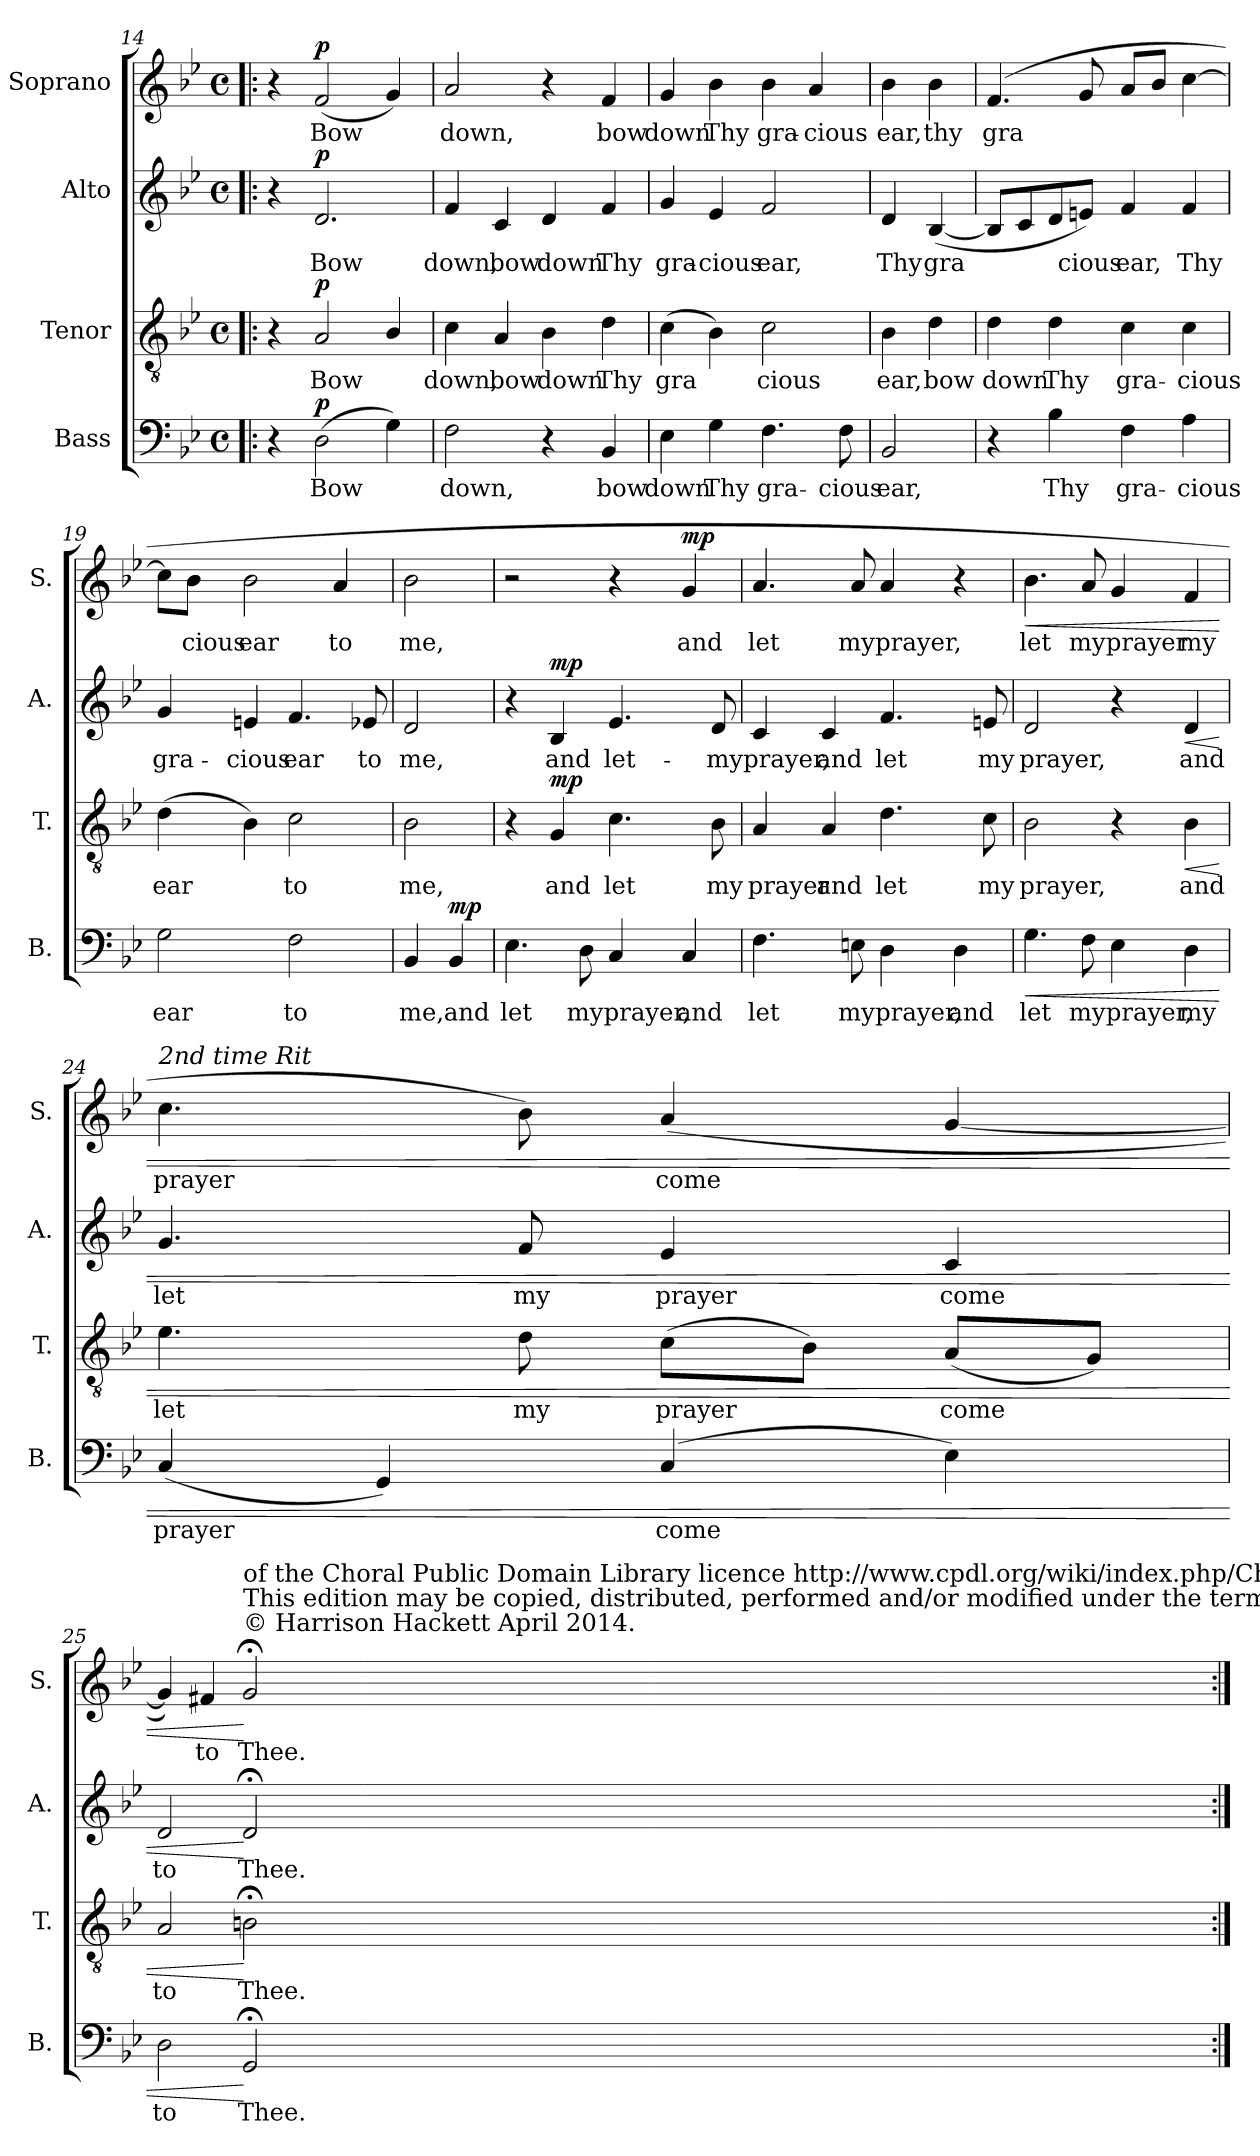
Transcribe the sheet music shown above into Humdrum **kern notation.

**kern	**text	**dynam	**kern	**text	**dynam	**kern	**text	**dynam	**kern	**text	**dynam
*part4	*part4	*part4	*part3	*part3	*part3	*part2	*part2	*part2	*part1	*part1	*part1
*staff4	*staff4	*staff4	*staff3	*staff3	*staff3	*staff2	*staff2	*staff2	*staff1	*staff1	*staff1
*I"Bass	*	*	*I"Tenor	*	*	*I"Alto	*	*	*I"Soprano	*	*
*I'B.	*	*	*I'T.	*	*	*I'A.	*	*	*I'S.	*	*
!!LO:LB:g=z
*clefF4	*	*	*clefGv2	*	*	*clefG2	*	*	*clefG2	*	*
*k[b-e-]	*	*	*k[b-e-]	*	*	*k[b-e-]	*	*	*k[b-e-]	*	*
*B-:	*	*	*B-:	*	*	*B-:	*	*	*B-:	*	*
*M4/4	*	*	*M4/4	*	*	*M4/4	*	*	*M4/4	*	*
*met(c)	*	*	*met(c)	*	*	*met(c)	*	*	*met(c)	*	*
=14!|:	=14!|:	=14!|:	=14!|:	=14!|:	=14!|:	=14!|:	=14!|:	=14!|:	=14!|:	=14!|:	=14!|:
4r	.	.	4r	.	.	4r	.	.	4r	.	.
!	!LO:LY:b	!LO:DY:b	!	!LO:LY:b	!LO:DY:b	!	!LO:LY:b	!LO:DY:b	!	!LO:LY:b	!LO:DY:b
(>2D\	Bow	p	2A/	Bow	p	2.d/	Bow	p	(<2f/	Bow	p
4G\)	.	.	4B-/	.	.	.	.	.	4g/)	.	.
=15	=15	=15	=15	=15	=15	=15	=15	=15	=15	=15	=15
!	!LO:LY:b	!	!	!LO:LY:b	!	!	!LO:LY:b	!	!	!LO:LY:b	!
2F\	down,	.	4c\	down,	.	4f/	down,	.	2a/	down,	.
!	!	!	!	!LO:LY:b	!	!	!LO:LY:b	!	!	!	!
.	.	.	4A/	bow	.	4c/	bow	.	.	.	.
!	!	!	!	!LO:LY:b	!	!	!LO:LY:b	!	!	!	!
4r	.	.	4B-\	down	.	4d/	down	.	4r	.	.
!	!LO:LY:b	!	!	!LO:LY:b	!	!	!LO:LY:b	!	!	!LO:LY:b	!
4BB-/	bow	.	4d\	Thy	.	4f/	Thy	.	4f/	bow	.
=16	=16	=16	=16	=16	=16	=16	=16	=16	=16	=16	=16
!	!LO:LY:b	!	!	!LO:LY:b	!	!	!LO:LY:b	!	!	!LO:LY:b	!
4E-\	down	.	(>4c\	gra	.	4g/	gra-	.	4g/	down	.
!	!LO:LY:b	!	!	!	!	!	!LO:LY:b	!	!	!LO:LY:b	!
4G\	Thy	.	4B-\)	.	.	4e-/	-cious	.	4b-\	Thy	.
!	!LO:LY:b	!	!	!LO:LY:b	!	!	!LO:LY:b	!	!	!LO:LY:b	!
4.F\	gra-	.	2c\	cious	.	2f/	ear,	.	4b-\	gra-	.
!	!	!	!	!	!	!	!	!	!	!LO:LY:b	!
.	.	.	.	.	.	.	.	.	4a/	-cious	.
!	!LO:LY:b	!	!	!	!	!	!	!	!	!	!
8F\	-cious	.	.	.	.	.	.	.	.	.	.
=17	=17	=17	=17	=17	=17	=17	=17	=17	=17	=17	=17
!	!LO:LY:b	!	!	!LO:LY:b	!	!	!LO:LY:b	!	!	!LO:LY:b	!
2BB-/	ear,	.	4B-\	ear,	.	4d/	Thy	.	4b-\	ear,	.
!	!	!	!	!LO:LY:b	!	!	!LO:LY:b	!	!	!LO:LY:b	!
.	.	.	4d\	bow	.	(<[4B-/	gra	.	4b-\	thy	.
=18	=18	=18	=18	=18	=18	=18	=18	=18	=18	=18	=18
!	!	!	!	!LO:LY:b	!	!	!	!	!	!LO:LY:b	!
4r	.	.	4d\	down	.	8B-/L]	.	.	(<4.f/	gra	.
.	.	.	.	.	.	8c/	.	.	.	.	.
!	!LO:LY:b	!	!	!LO:LY:b	!	!	!	!	!	!	!
4B-\	Thy	.	4d\	Thy	.	8d/	.	.	.	.	.
!	!	!	!	!	!	!	!LO:LY:b	!	!	!	!
.	.	.	.	.	.	8en/J)	cious	.	8g/	.	.
!	!LO:LY:b	!	!	!LO:LY:b	!	!	!LO:LY:b	!	!	!	!
4F\	gra-	.	4c\	gra-	.	4f/	ear,	.	8a/L	.	.
.	.	.	.	.	.	.	.	.	8b-/J	.	.
!	!LO:LY:b	!	!	!LO:LY:b	!	!	!LO:LY:b	!	!	!	!
4A\	-cious	.	4c\	-cious	.	4f/	Thy	.	[4cc\	.	.
!!LO:PB:g=z
=19	=19	=19	=19	=19	=19	=19	=19	=19	=19	=19	=19
!	!LO:LY:b	!	!	!LO:LY:b	!	!	!LO:LY:b	!	!	!	!
2G\	ear	.	(>4d\	ear	.	4g/	gra-	.	8cc\L]	.	.
!	!	!	!	!	!	!	!	!	!	!LO:LY:b	!
.	.	.	.	.	.	.	.	.	8b-\J	cious	.
!	!	!	!	!	!	!	!LO:LY:b	!	!	!LO:LY:b	!
.	.	.	4B-\)	.	.	4en/	-cious	.	2b-\	ear	.
!	!LO:LY:b	!	!	!LO:LY:b	!	!	!LO:LY:b	!	!	!	!
2F\	to	.	2c\	to	.	4.f/	ear	.	.	.	.
!	!	!	!	!	!	!	!	!	!	!LO:LY:b	!
.	.	.	.	.	.	.	.	.	4a/	to	.
!	!	!	!	!	!	!	!LO:LY:b	!	!	!	!
.	.	.	.	.	.	8e-X/	to	.	.	.	.
=20	=20	=20	=20	=20	=20	=20	=20	=20	=20	=20	=20
!	!LO:LY:b	!	!	!LO:LY:b	!	!	!LO:LY:b	!	!	!LO:LY:b	!
4BB-/	me,	.	2B-\	me,	.	2d/	me,	.	2b-\	me,	.
!	!LO:LY:b	!LO:DY:b	!	!	!	!	!	!	!	!	!
4BB-/	and	mp	.	.	.	.	.	.	.	.	.
=21	=21	=21	=21	=21	=21	=21	=21	=21	=21	=21	=21
!	!LO:LY:b	!	!	!	!	!	!	!	!	!	!
4.E-\	let	.	4r	.	.	4r	.	.	2r	.	.
!	!	!	!	!LO:LY:b	!LO:DY:b	!	!LO:LY:b	!LO:DY:b	!	!	!
.	.	.	4G/	and	mp	4B-/	and	mp	.	.	.
!	!LO:LY:b	!	!	!	!	!	!	!	!	!	!
8D\	my	.	.	.	.	.	.	.	.	.	.
!	!LO:LY:b	!	!	!LO:LY:b	!	!	!LO:LY:b	!	!	!	!
4C/	prayer,	.	4.c\	let	.	4.e-/	let-	.	4r	.	.
!	!LO:LY:b	!	!	!	!	!	!	!	!	!LO:LY:b	!LO:DY:b
4C/	and	.	.	.	.	.	.	.	4g/	and	mp
!	!	!	!	!LO:LY:b	!	!	!LO:LY:b	!	!	!	!
.	.	.	8B-\	my	.	8d/	-my	.	.	.	.
=22	=22	=22	=22	=22	=22	=22	=22	=22	=22	=22	=22
!	!LO:LY:b	!	!	!LO:LY:b	!	!	!LO:LY:b	!	!	!LO:LY:b	!
4.F\	let	.	4A/	prayer	.	4c/	prayer,	.	4.a/	let	.
!	!	!	!	!LO:LY:b	!	!	!LO:LY:b	!	!	!	!
.	.	.	4A/	and	.	4c/	and	.	.	.	.
!	!LO:LY:b	!	!	!	!	!	!	!	!	!LO:LY:b	!
8En\	my	.	.	.	.	.	.	.	8a/	my	.
!	!LO:LY:b	!	!	!LO:LY:b	!	!	!LO:LY:b	!	!	!LO:LY:b	!
4D\	prayer,	.	4.d\	let	.	4.f/	let	.	4a/	prayer,	.
!	!LO:LY:b	!	!	!	!	!	!	!	!	!	!
4D\	and	.	.	.	.	.	.	.	4r	.	.
!	!	!	!	!LO:LY:b	!	!	!LO:LY:b	!	!	!	!
.	.	.	8c\	my	.	8en/	my	.	.	.	.
!!LO:LB:g=z
=23	=23	=23	=23	=23	=23	=23	=23	=23	=23	=23	=23
!	!LO:LY:b	!LO:HP:b	!	!LO:LY:b	!	!	!LO:LY:b	!	!	!LO:LY:b	!LO:HP:b
4.G\	let	<	2B-\	prayer,	.	2d/	prayer,	.	4.b-\	let	<
!	!LO:LY:b	!	!	!	!	!	!	!	!	!LO:LY:b	!
8F\	my	.	.	.	.	.	.	.	8a/	my	.
!	!LO:LY:b	!	!	!	!	!	!	!	!	!LO:LY:b	!
4E-\	prayer,	.	4r	.	.	4r	.	.	4g/	prayer	.
!	!LO:LY:b	!	!	!LO:LY:b	!LO:HP:b	!	!LO:LY:b	!LO:HP:b	!	!LO:LY:b	!
4D\	my	.	4B-\	and	<	4d/	and	<	4f/	my	.
=24	=24	=24	=24	=24	=24	=24	=24	=24	=24	=24	=24
!	!	!	!	!	!	!	!	!	!LO:TX:a:i:t=2nd time Rit	!	!
!	!LO:LY:b	!	!	!LO:LY:b	!	!	!LO:LY:b	!	!	!LO:LY:b	!
(<4C/	prayer	.	4.e-\	let	.	4.g/	let	.	4.cc\	prayer	.
4GG/)	.	.	.	.	.	.	.	.	.	.	.
!	!	!	!	!LO:LY:b	!	!	!LO:LY:b	!	!	!	!
.	.	.	8d\	my	.	8f/	my	.	8b-\)	.	.
!	!LO:LY:b	!	!	!LO:LY:b	!	!	!LO:LY:b	!	!	!LO:LY:b	!
(<4C/	come	.	(>8c\L	prayer	.	4e-/	prayer	.	(<4a/	come	.
.	.	.	8B-\J)	.	.	.	.	.	.	.	.
!	!	!	!	!LO:LY:b	!	!	!LO:LY:b	!	!	!	!
4E-\)	.	.	(<8A/L	come	.	4c/	come	.	[4g/	.	.
.	.	.	8G/J)	.	.	.	.	.	.	.	.
=25	=25	=25	=25	=25	=25	=25	=25	=25	=25	=25	=25
!	!LO:LY:b	!	!	!LO:LY:b	!	!	!LO:LY:b	!	!	!	!
2D\	to	.	2A/	to	.	2d/	to	.	4g/])	.	.
!	!	!	!	!	!	!	!	!	!	!LO:LY:b	!
.	.	.	.	.	.	.	.	.	4f#X/	to	.
!	!	!	!	!	!	!	!	!	!LO:TX:a:t=© Harrison Hackett April 2014.	!	!
!	!	!	!	!	!	!	!	!	!LO:TX:a:t=This edition may be copied, distributed, performed and/or modified under the terms of version 4	!	!
!	!	!	!	!	!	!	!	!	!LO:TX:a:t=of the Choral Public Domain Library licence http&colon;//www.cpdl.org/wiki/index.php/ChoralWiki&colon;CPDL	!	!
!	!LO:LY:b	!	!	!LO:LY:b	!	!	!LO:LY:b	!	!	!LO:LY:b	!
2GG;</	Thee.	[	2Bn;<\	Thee.	[	2d;</	Thee.	[	2g;</	Thee.	[
=:|!	=:|!	=:|!	=:|!	=:|!	=:|!	=:|!	=:|!	=:|!	=:|!	=:|!	=:|!
*-	*-	*-	*-	*-	*-	*-	*-	*-	*-	*-	*-
